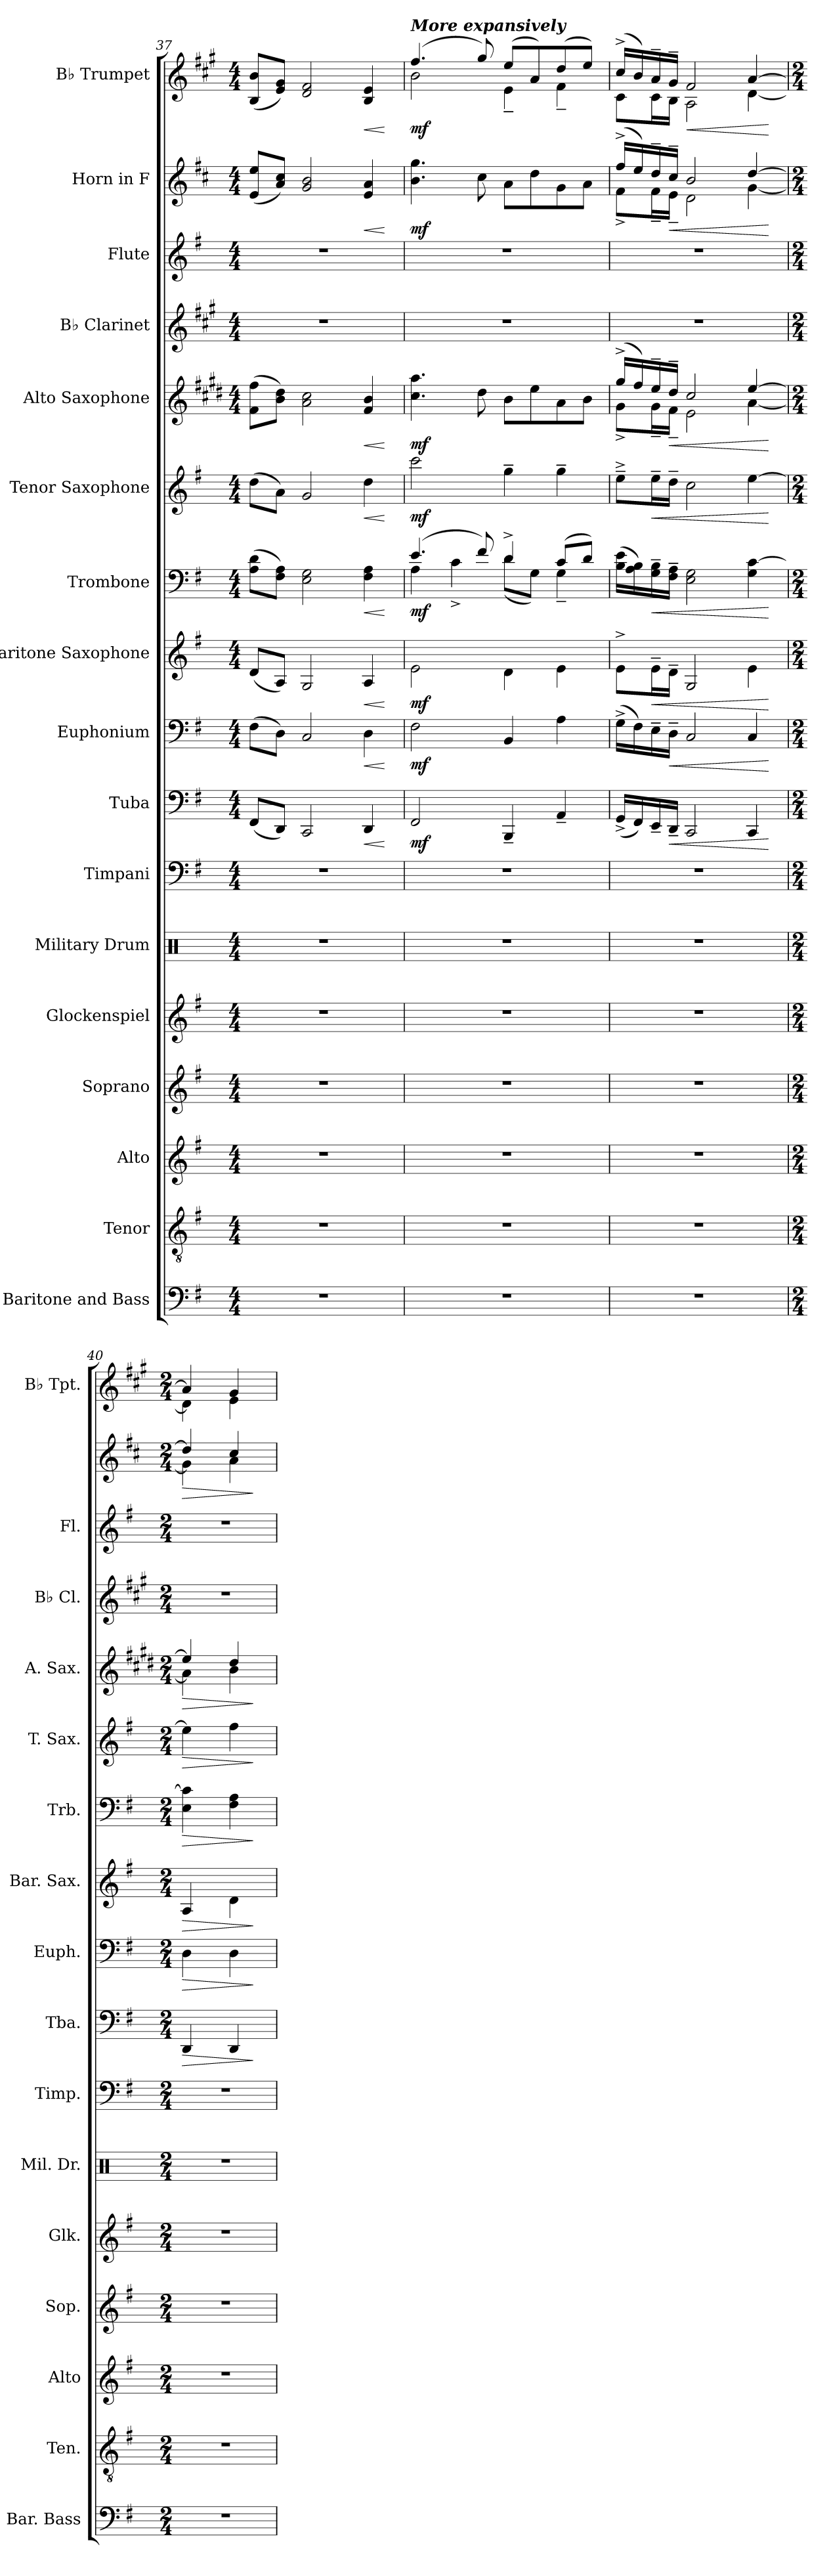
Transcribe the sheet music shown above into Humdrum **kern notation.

**kern	**kern	**kern	**kern	**kern	**kern	**kern	**kern	**dynam	**kern	**dynam	**kern	**dynam	**kern	**dynam	**kern	**dynam	**kern	**dynam	**kern	**kern	**kern	**dynam	**kern	**dynam
*part17	*part16	*part15	*part14	*part13	*part12	*part11	*part10	*part10	*part9	*part9	*part8	*part8	*part7	*part7	*part6	*part6	*part5	*part5	*part4	*part3	*part2	*part2	*part1	*part1
*staff17	*staff16	*staff15	*staff14	*staff13	*staff12	*staff11	*staff10	*staff10	*staff9	*staff9	*staff8	*staff8	*staff7	*staff7	*staff6	*staff6	*staff5	*staff5	*staff4	*staff3	*staff2	*staff2	*staff1	*staff1
*I"Baritone and Bass	*I"Tenor	*I"Alto	*I"Soprano	*I"Glockenspiel	*I"Military Drum	*I"Timpani	*I"Tuba	*	*I"Euphonium	*	*I"Baritone Saxophone	*	*I"Trombone	*	*I"Tenor Saxophone	*	*I"Alto Saxophone	*	*I"B♭ Clarinet	*I"Flute	*I"Horn in F	*	*I"B♭ Trumpet	*
*I'Bar. Bass	*I'Ten.	*I'Alto	*I'Sop.	*I'Glk.	*I'Mil. Dr.	*I'Timp.	*I'Tba.	*	*I'Euph.	*	*I'Bar. Sax.	*	*I'Trb.	*	*I'T. Sax.	*	*I'A. Sax.	*	*I'B♭ Cl.	*I'Fl.	*	*	*I'B♭ Tpt.	*
*clefF4	*clefGv2	*clefG2	*clefG2	*clefG2	*clefX	*clefF4	*clefF4	*	*clefF4	*	*clefG2	*	*clefF4	*	*clefG2	*	*clefG2	*	*clefG2	*clefG2	*clefG2	*	*clefG2	*
*	*	*	*	*ITrd-14c-24	*	*	*	*	*	*	*ITrd12c21	*	*	*	*ITrd8c14	*	*ITrd5c9	*	*ITrd1c2	*	*ITrd4c7	*	*ITrd1c2	*
*k[f#]	*k[f#]	*k[f#]	*k[f#]	*k[f#]	*k[]	*k[f#]	*k[f#]	*	*k[f#]	*	*k[f#]	*	*k[f#]	*	*k[f#]	*	*k[f#]	*	*k[f#]	*k[f#]	*k[f#]	*	*k[f#]	*
*M4/4	*M4/4	*M4/4	*M4/4	*M4/4	*M4/4	*M4/4	*M4/4	*	*M4/4	*	*M4/4	*	*M4/4	*	*M4/4	*	*M4/4	*	*M4/4	*M4/4	*M4/4	*	*M4/4	*
=37	=37	=37	=37	=37	=37	=37	=37	=37	=37	=37	=37	=37	=37	=37	=37	=37	=37	=37	=37	=37	=37	=37	=37	=37
1r	1r	1r	1r	1r	1r	1r	(8FF#/L	.	(8F#\L	.	(8D/L	.	(8A\ 8d\L	.	(8d\L	.	(8A\ 8a\L	.	1r	1r	(8A/ 8a/L	.	(8A/ 8a/L	.
.	.	.	.	.	.	.	8DD/J)	.	8D\J)	.	8AA/J)	.	8F#\ 8A\J)	.	8A\J)	.	8d\ 8f#\J)	.	.	.	8d/ 8f#/J)	.	8d/ 8f#/J)	.
.	.	.	.	.	.	.	2CC/	.	2C/	.	2GG/	.	2E\ 2G\	.	2G/	.	2c\ 2e\	.	.	.	2c/ 2e/	.	2c/ 2e/	.
!	!	!	!	!	!	!	!	!LO:HP:b	!	!LO:HP:b	!	!LO:HP:b	!	!LO:HP:b	!	!LO:HP:b	!	!LO:HP:b	!	!	!	!LO:HP:b	!	!LO:HP:b
.	.	.	.	.	.	.	4DD/	<	4D\	<	4AA/	<	4F#\ 4A\	<	4d\	<	4A/ 4d/	<	.	.	4A/ 4d/	<	4A/ 4d/	<
.	.	.	.	.	.	.	.	[	.	[	.	[	.	[	.	[	.	[	.	.	.	[	.	[
=38	=38	=38	=38	=38	=38	=38	=38	=38	=38	=38	=38	=38	=38	=38	=38	=38	=38	=38	=38	=38	=38	=38	=38	=38
*	*	*	*	*	*	*	*	*	*	*	*	*	*^	*	*	*	*	*	*	*	*	*	*^	*
!	!	!	!	!	!	!	!	!	!	!	!	!	!	!	!	!	!	!	!	!	!	!	!	!LO:TX:a:Bi:t=More expansively	!	!
!	!	!	!	!	!	!	!	!LO:DY:b	!	!LO:DY:b	!	!LO:DY:b	!	!	!LO:DY:b	!	!LO:DY:b	!	!LO:DY:b	!	!	!	!LO:DY:b	!	!	!LO:DY:b
1r	1r	1r	1r	1r	1r	1r	2FF#/	mf	2F#\	mf	2E\	mf	(4.e/	4A\	mf	2cc\	mf	4.e\ 4.cc\	mf	1r	1r	4.e\ 4.cc\	mf	(4.ee/	2a\	mf
.	.	.	.	.	.	.	.	.	.	.	.	.	.	4c^\	.	.	.	.	.	.	.	.	.	.	.	.
.	.	.	.	.	.	.	.	.	.	.	.	.	8f#/)	.	.	.	.	8f#\	.	.	.	8f#\	.	8ff#/)	.	.
.	.	.	.	.	.	.	4BBB~/	.	4BB/	.	4D\	.	4d^/	(8d\L	.	4g~\	.	8d\L	.	.	.	8d\L	.	(8dd/L	4d~\	.
.	.	.	.	.	.	.	.	.	.	.	.	.	.	8G\J)	.	.	.	8g\	.	.	.	8g\	.	8g/)	.	.
.	.	.	.	.	.	.	4AA~/	.	4A\	.	4E\	.	(8c/L	4G~\	.	4g~\	.	8c\	.	.	.	8c\	.	(8cc/	4e~\	.
.	.	.	.	.	.	.	.	.	.	.	.	.	8d/J)	.	.	.	.	8d\J	.	.	.	8d\J	.	8dd/J)	.	.
*	*	*	*	*	*	*	*	*	*	*	*	*	*v	*v	*	*	*	*	*	*	*	*	*	*	*	*
!!LO:PB:g=z	!!
=39	=39	=39	=39	=39	=39	=39	=39	=39	=39	=39	=39	=39	=39	=39	=39	=39	=39	=39	=39	=39	=39	=39	=39	=39	=39
*	*	*	*	*	*	*	*	*	*	*	*	*	*	*	*	*	*^	*	*	*	*^	*	*	*	*
1r	1r	1r	1r	1r	1r	1r	(16GG^/LL	.	(16G^\LL	.	8E^\L	.	(16B\ 16e\LL	.	8e^~\L	.	(16b^/LL	8B^\L	.	1r	1r	(16b^/LL	8B^\L	.	(16b^/LL	8B\L	.
.	.	.	.	.	.	.	16FF#/)	.	16F#\)	.	.	.	16A\ 16B\)	.	.	.	16a/)	.	.	.	.	16a/)	.	.	16a/)	.	.
!	!	!	!	!	!	!	!	!	!	!	!	!LO:HP:b	!	!LO:HP:b	!	!LO:HP:b	!	!	!	!	!	!	!	!	!	!	!
.	.	.	.	.	.	.	16EE~/	.	16E~\	.	16E~\L	<	16G\~ 16B\~	<	16e~\L	<	16g~/	16B~\L	.	.	.	16g~/	16B~\L	.	16g~/	16B\L	.
!	!	!	!	!	!	!	!	!LO:HP:b	!	!LO:HP:b	!	!	!	!	!	!	!	!	!LO:HP:b	!	!	!	!	!LO:HP:b	!	!	!
.	.	.	.	.	.	.	16DD~/JJ	<	16D~\JJ	<	16D~\JJ	.	16F#\~ 16A\~JJ	.	16d~\JJ	.	16f#~/JJ	16A~\JJ	<	.	.	16f#~/JJ	16A~\JJ	<	16f#~/JJ	16A\JJ	.
!	!	!	!	!	!	!	!	!	!	!	!	!	!	!	!	!	!	!	!	!	!	!	!	!	!	!	!LO:HP:b
.	.	.	.	.	.	.	2CC/	.	2C/	.	2GG/	.	2E\ 2G\	.	2c\	.	2e/	2G\	.	.	.	2e/	2G\	.	2e/	2G\	<
.	.	.	.	.	.	.	4CC/	.	4C/	.	4E\	.	4G\ [4c\	.	[4e\	.	[4g/	[4c\	.	.	.	[4g/	[4c\	.	[4g/	[4c\	.
*	*	*	*	*	*	*	*	*	*	*	*	*	*	*	*	*	*	*	*	*	*	*v	*v	*	*	*	*
*	*	*	*	*	*	*	*	*	*	*	*	*	*	*	*	*	*v	*v	*	*	*	*	*	*v	*v	*
.	.	.	.	.	.	.	.	[	.	[	.	[	.	[	.	[	.	[	.	.	.	[	.	[
=40	=40	=40	=40	=40	=40	=40	=40	=40	=40	=40	=40	=40	=40	=40	=40	=40	=40	=40	=40	=40	=40	=40	=40	=40
*M2/4	*M2/4	*M2/4	*M2/4	*M2/4	*M2/4	*M2/4	*M2/4	*	*M2/4	*	*M2/4	*	*M2/4	*	*M2/4	*	*M2/4	*	*M2/4	*M2/4	*M2/4	*	*M2/4	*
!	!	!	!	!	!	!	!	!LO:HP:b	!	!LO:HP:b	!	!LO:HP:b	!	!LO:HP:b	!	!LO:HP:b	!	!LO:HP:b	!	!	!	!LO:HP:b	!	!
*	*	*	*	*	*	*	*	*	*	*	*	*	*	*	*	*	*^	*	*	*	*^	*	*^	*
2r	2r	2r	2r	2r	2r	2r	4DD/	>	4D\	>	4AA/	>	4E\ 4c\]	>	4e\]	>	4g/]	4c\]	>	2r	2r	4g/]	4c\]	>	4g/]	4c\]	.
.	.	.	.	.	.	.	4DD/	.	4D\	.	4D\	.	4F#\ 4A\	.	4f#\	.	4f#/	4d\	.	.	.	4f#/	4d\	.	4f#/	4d\	.
*	*	*	*	*	*	*	*	*	*	*	*	*	*	*	*	*	*	*	*	*	*	*v	*v	*	*	*	*
*	*	*	*	*	*	*	*	*	*	*	*	*	*	*	*	*	*v	*v	*	*	*	*	*	*v	*v	*
.	.	.	.	.	.	.	.	]	.	]	.	]	.	]	.	]	.	]	.	.	.	]	.	.
=	=	=	=	=	=	=	=	=	=	=	=	=	=	=	=	=	=	=	=	=	=	=	=	=
*-	*-	*-	*-	*-	*-	*-	*-	*-	*-	*-	*-	*-	*-	*-	*-	*-	*-	*-	*-	*-	*-	*-	*-	*-
